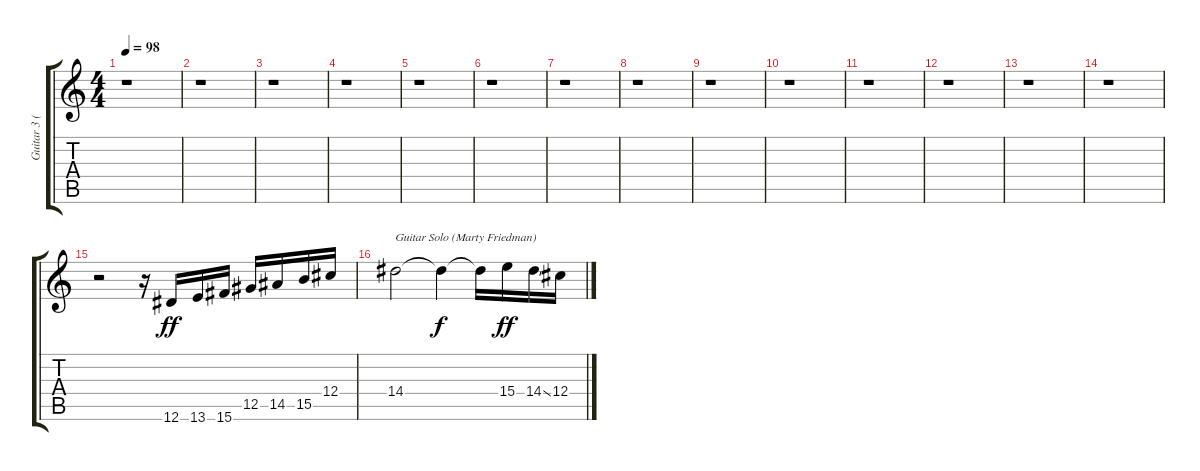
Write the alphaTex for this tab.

\track ("Guitar 3 (Fills and Solo)" "Guitar 3 (") {instrument distortionguitar}
\staff {score tabs}
\tuning (Eb4 Bb3 Gb3 Db3 Ab2 Eb2) {hide}
\ts (4 4)
\tempo 98
\clef g2
\ks c
r.1{dy f} |
r.1 |
r.1 |
r.1 |
r.1 |
r.1 |
r.1 |
r.1 |
r.1 |
r.1 |
r.1 |
r.1 |
r.1 |
r.1 |
r.2{volume 16 balance 14} r.16 12.6.16{dy ff} 13.6.16 15.6.16 12.5.16 14.5.16 15.5.16 12.4.16 |
14.4.2{txt "Guitar Solo (Marty Friedman)"} 14.4{t}.4{dy f} 14.4{t}.16 15.4.16{dy ff} 14.4{ss}.16 12.4.16
